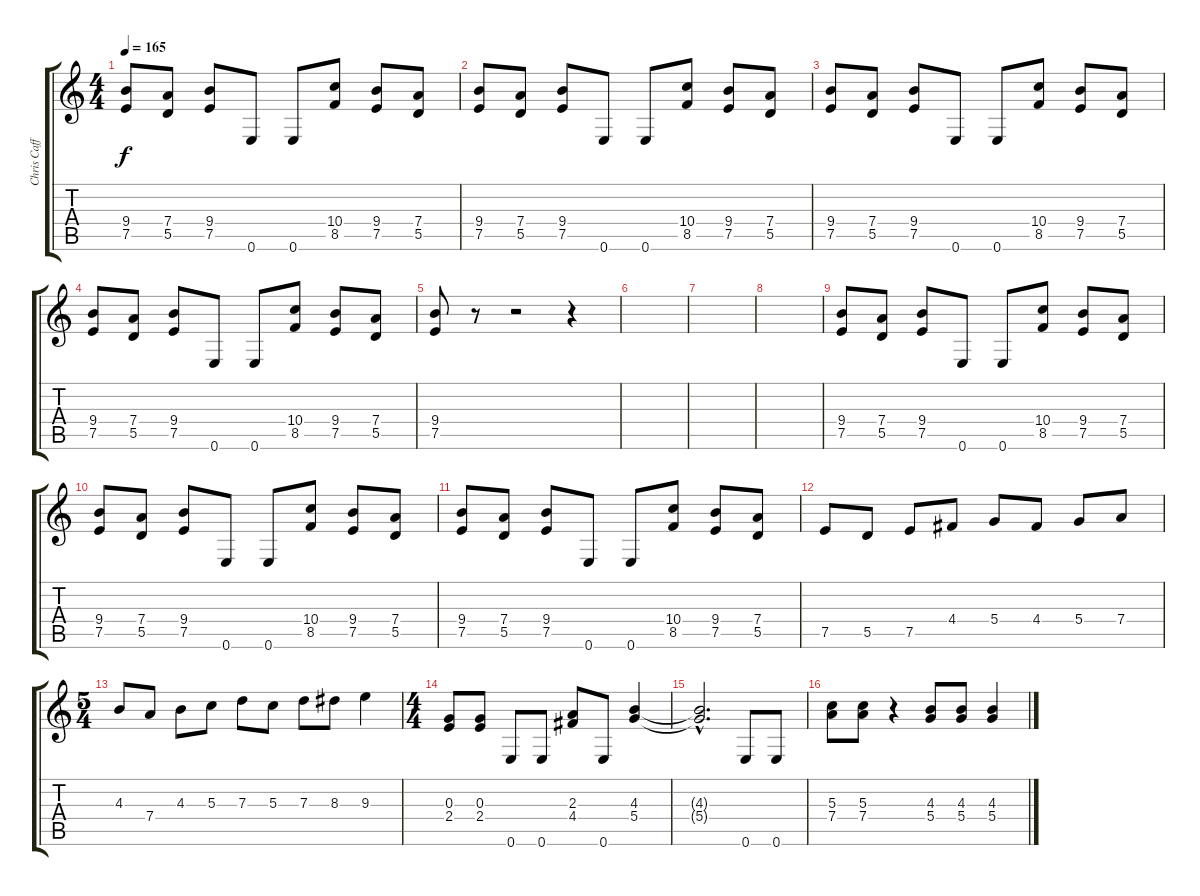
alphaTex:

\track ("Chris Caffery" "Chris Caff") {instrument distortionguitar}
\staff {score tabs}
\tuning (E4 B3 G3 D3 A2 E2) {hide}
\ts (4 4)
\tempo 165
\clef g2
\ks c
(9.4 7.5).8{dy f} (7.4 5.5).8 (9.4 7.5).8 0.6.8 0.6.8 (10.4 8.5).8 (9.4 7.5).8 (7.4 5.5).8 |
(9.4 7.5).8 (7.4 5.5).8 (9.4 7.5).8 0.6.8 0.6.8 (10.4 8.5).8 (9.4 7.5).8 (7.4 5.5).8 |
(9.4 7.5).8 (7.4 5.5).8 (9.4 7.5).8 0.6.8 0.6.8 (10.4 8.5).8 (9.4 7.5).8 (7.4 5.5).8 |
(9.4 7.5).8 (7.4 5.5).8 (9.4 7.5).8 0.6.8 0.6.8 (10.4 8.5).8 (9.4 7.5).8 (7.4 5.5).8 |
(9.4 7.5).8 r.8 r.2 r.4 |
|
|
|
(9.4 7.5).8 (7.4 5.5).8 (9.4 7.5).8 0.6.8 0.6.8 (10.4 8.5).8 (9.4 7.5).8 (7.4 5.5).8 |
(9.4 7.5).8 (7.4 5.5).8 (9.4 7.5).8 0.6.8 0.6.8 (10.4 8.5).8 (9.4 7.5).8 (7.4 5.5).8 |
(9.4 7.5).8 (7.4 5.5).8 (9.4 7.5).8 0.6.8 0.6.8 (10.4 8.5).8 (9.4 7.5).8 (7.4 5.5).8 |
7.5.8 5.5.8 7.5.8 4.4.8 5.4.8 4.4.8 5.4.8 7.4.8 |
\ts (5 4)
4.3.8 7.4.8 4.3.8 5.3.8 7.3.8 5.3.8 7.3.8 8.3.8 9.3.4 |
\ts (4 4)
(0.3 2.4).8 (0.3 2.4).8 0.6.8 0.6.8 (2.3 4.4).8 0.6.8 (4.3 5.4).4 |
(4.3{hac t} 5.4{hac t}).2{d} 0.6.8 0.6.8 |
(5.3 7.4).8 (5.3 7.4).8 r.4 (4.3 5.4).8 (4.3 5.4).8 (4.3 5.4).4
